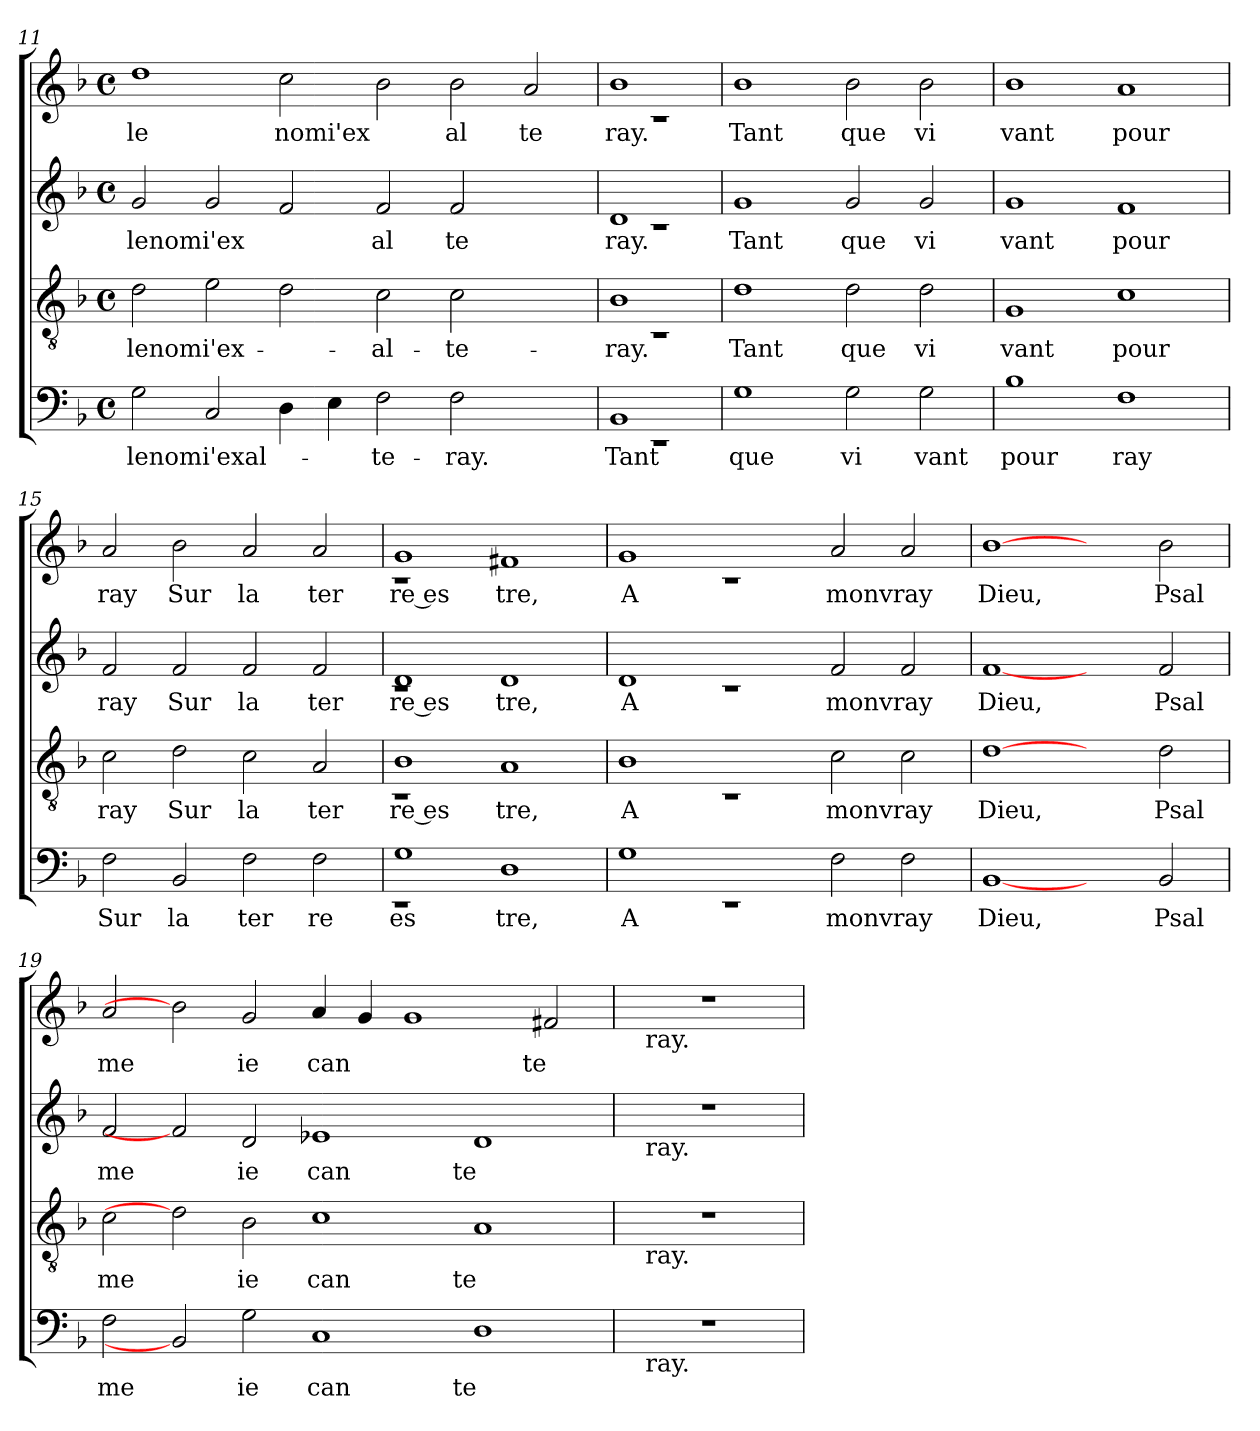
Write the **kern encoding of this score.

**kern	**text	**kern	**text	**kern	**text	**kern	**text
*part4	*part4	*part3	*part3	*part2	*part2	*part1	*part1
*staff4	*staff4	*staff3	*staff3	*staff2	*staff2	*staff1	*staff1
*clefF4	*	*clefGv2	*	*clefG2	*	*clefG2	*
*k[b-]	*	*k[b-]	*	*k[b-]	*	*k[b-]	*
*F:	*	*F:	*	*F:	*	*F:	*
*M4/4	*	*M4/4	*	*M4/4	*	*M4/4	*
*met(c)	*	*met(c)	*	*met(c)	*	*met(c)	*
=11	=11	=11	=11	=11	=11	=11	=11
!	!LO:LY:b	!	!LO:LY:b	!	!LO:LY:b	!	!LO:LY:b
2G\	lenomi'exal-	2d\	lenomi'ex-	2g/	lenomi'ex	1dd	le
2C/	.	2e\	.	2g/	.	.	.
!	!	!	!	!	!	!	!LO:LY:b
4D\	.	2d\	.	2f/	.	2cc\	nomi'ex
4E\	.	.	.	.	.	.	.
!	!LO:LY:b	!	!LO:LY:b	!	!LO:LY:b	!	!
2F\	-te-	2c\	-al-	2f/	al	2b-\	.
!	!LO:LY:b	!	!LO:LY:b	!	!LO:LY:b	!	!LO:LY:b
2F\	-ray.	2c\	-te-	2f/	te	2b-\	al
!	!	!	!	!	!	!	!LO:LY:b
2ryy	.	2ryy	.	2ryy	.	2a/	te
=12	=12	=12	=12	=12	=12	=12	=12
!	!LO:LY:b	!	!LO:LY:b	!	!LO:LY:b	!	!LO:LY:b
*^	*	*^	*	*^	*	*^	*
1BB-	1rEE	Tant	1B-	1rC	-ray.	1d	1rc	ray.	1b-	1rc	ray.
!!LO:LB:g=z
=13	=13	=13	=13	=13	=13	=13	=13	=13	=13	=13	=13
!	!	!LO:LY:b	!	!	!LO:LY:b	!	!	!LO:LY:b	!	!	!LO:LY:b
*v	*v	*	*	*	*	*v	*v	*	*v	*v	*
*	*	*v	*v	*	*	*	*	*
1G	que	1d	Tant	1g	Tant	1b-	Tant
!	!LO:LY:b	!	!LO:LY:b	!	!LO:LY:b	!	!LO:LY:b
2G\	vi	2d\	que	2g/	que	2b-\	que
!	!LO:LY:b	!	!LO:LY:b	!	!LO:LY:b	!	!LO:LY:b
2G\	vant	2d\	vi	2g/	vi	2b-\	vi
=14	=14	=14	=14	=14	=14	=14	=14
!	!LO:LY:b	!	!LO:LY:b	!	!LO:LY:b	!	!LO:LY:b
1B-	pour	1G	vant	1g	vant	1b-	vant
!	!LO:LY:b	!	!LO:LY:b	!	!LO:LY:b	!	!LO:LY:b
1F	ray	1c	pour	1f	pour	1a	pour
=15	=15	=15	=15	=15	=15	=15	=15
!	!LO:LY:b	!	!LO:LY:b	!	!LO:LY:b	!	!LO:LY:b
2F\	Sur	2c\	ray	2f/	ray	2a/	ray
!	!LO:LY:b	!	!LO:LY:b	!	!LO:LY:b	!	!LO:LY:b
2BB-/	la	2d\	Sur	2f/	Sur	2b-\	Sur
!	!LO:LY:b	!	!LO:LY:b	!	!LO:LY:b	!	!LO:LY:b
2F\	ter	2c\	la	2f/	la	2a/	la
!	!LO:LY:b	!	!LO:LY:b	!	!LO:LY:b	!	!LO:LY:b
2F\	re	2A/	ter	2f/	ter	2a/	ter
=16	=16	=16	=16	=16	=16	=16	=16
!	!LO:LY:b	!	!LO:LY:b:rj	!	!LO:LY:b:rj	!	!LO:LY:b:rj
*^	*	*^	*	*^	*	*^	*
1G	1rEE	es	1B-	1rC	re es	1d	1rc	re es	1g	1rc	re es
!	!	!LO:LY:b	!	!	!LO:LY:b	!	!	!LO:LY:b	!	!	!LO:LY:b
1D	1ryy	tre,	1A	1ryy	tre,	1d	1ryy	tre,	1f#	1ryy	tre,
=17	=17	=17	=17	=17	=17	=17	=17	=17	=17	=17	=17
!	!	!LO:LY:b	!	!	!LO:LY:b	!	!	!LO:LY:b	!	!	!LO:LY:b
*v	*v	*	*	*	*	*v	*v	*	*v	*v	*
*	*	*v	*v	*	*	*	*	*
1G	A	1B-	A	1d	A	1g	A
1rEE	.	1rC	.	1rc	.	1rc	.
!	!LO:LY:b	!	!LO:LY:b	!	!LO:LY:b	!	!LO:LY:b
2F\	monvray	2c\	monvray	2f/	monvray	2a/	monvray
2F\	.	2c\	.	2f/	.	2a/	.
=18	=18	=18	=18	=18	=18	=18	=18
!	!LO:LY:b	!	!LO:LY:b	!	!LO:LY:b	!	!LO:LY:b
[1BB-	Dieu,	[1d	Dieu,	[1f	Dieu,	[1b-	Dieu,
2ryy	.	2ryy	.	2ryy	.	2ryy	.
!	!LO:LY:b	!	!LO:LY:b	!	!LO:LY:b	!	!LO:LY:b
2BB-/	Psal	2d\	Psal	2f/	Psal	2b-\	Psal
!!LO:LB:g=z
=19	=19	=19	=19	=19	=19	=19	=19
!	!LO:LY:b	!	!LO:LY:b	!	!LO:LY:b	!	!LO:LY:b
2F\	me	2c\	me	2f/	me	2a/	me
2BB-]	.	2d]	.	2f]	.	2b-]	.
!	!LO:LY:b	!	!LO:LY:b	!	!LO:LY:b	!	!LO:LY:b
2G\	ie	2B-\	ie	2d/	ie	2g/	ie
!	!LO:LY:b	!	!LO:LY:b	!	!LO:LY:b	!	!LO:LY:b
1C	can	1c	can	1e-X	can	4a/	can
.	.	.	.	.	.	4g/	.
.	.	.	.	.	.	1g	.
!	!LO:LY:b	!	!LO:LY:b	!	!LO:LY:b	!	!
1D	te	1A	te	1d	te	.	.
!	!	!	!	!	!	!	!LO:LY:b
.	.	.	.	.	.	2f#/	te
=20	=20	=20	=20	=20	=20	=20	=20
*^	*	*^	*	*^	*	*^	*
1r	16.ryy	.	1r	16.ryy	.	1r	16.ryy	.	1r	16.ryy	.
!	!	!	!	!	!	!	!	!	!	!LO:TX:b:t=ray.	!
!	!	!	!	!	!	!	!LO:TX:b:t=ray.	!	!	!	!
!	!	!	!	!LO:TX:b:t=ray.	!	!	!	!	!	!	!
!	!LO:TX:b:t=ray.	!	!	!	!	!	!	!	!	!	!
.	2ryy	.	.	2ryy	.	.	2ryy	.	.	2ryy	.
.	4ryy	.	.	4ryy	.	.	4ryy	.	.	4ryy	.
.	8ryy	.	.	8ryy	.	.	8ryy	.	.	8ryy	.
.	32ryy	.	.	32ryy	.	.	32ryy	.	.	32ryy	.
*v	*v	*	*	*	*	*v	*v	*	*v	*v	*
*	*	*v	*v	*	*	*	*	*
=	=	=	=	=	=	=	=
*-	*-	*-	*-	*-	*-	*-	*-
